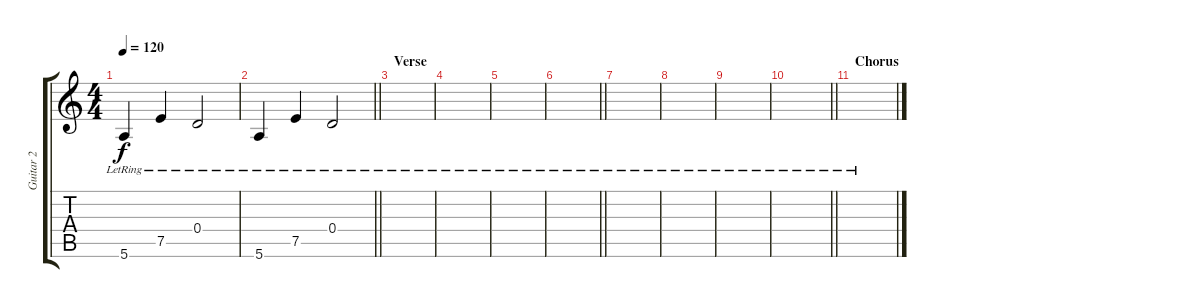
\track ("Guitar 2" "Guitar 2") {instrument acousticguitarsteel}
\staff {score tabs}
\tuning (E4 B3 G3 D3 A2 E2) {hide}
\ts (4 4)
\tempo 120
\clef g2
\ks c
5.6{lr}.4{dy f} 7.5{lr}.4 0.4{lr}.2 |
\barLineRight lightlight
5.6{lr}.4 7.5{lr}.4 0.4{lr}.2 |
\section ("" "Verse")
|
|
|
\barLineRight lightlight
|
|
|
|
\barLineRight lightlight
|
\section ("" "Chorus")
